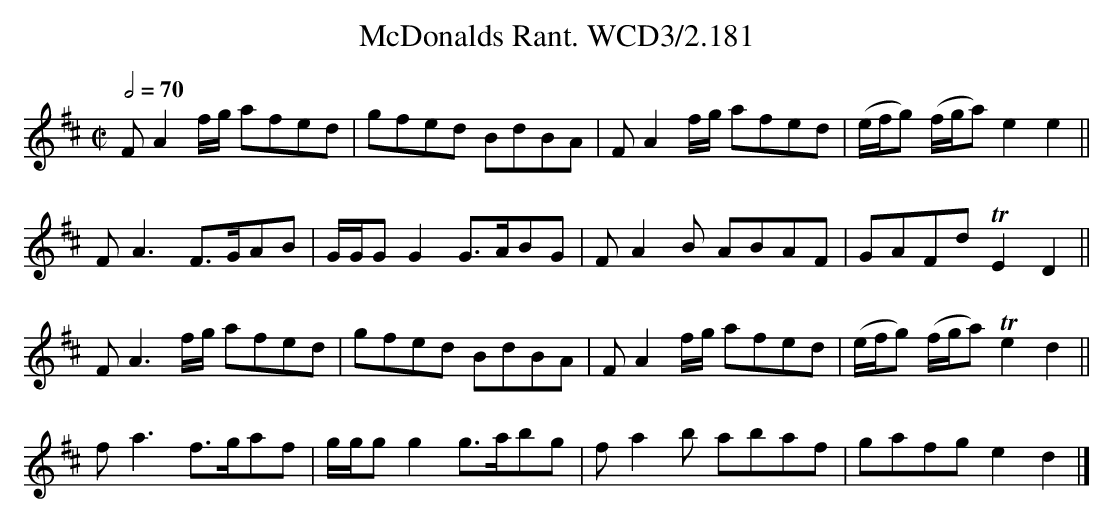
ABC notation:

X:1
T:McDonalds Rant. WCD3/2.181
M:C|
L:1/8
Q:1/2=70
U:t=!trill!
K:D
FA2f/g/ afed|gfed BdBA|FA2f/g/ afed|(e/f/g) (f/g/a)e2e2||
FA3 F>GAB|G/G/GG2 G>ABG|FA2B ABAF|GAFd tE2 D2||
FA3f/g/ afed|gfed BdBA|FA2f/g/ afed|(e/f/g) (f/g/a)te2d2||
fa3 f>gaf|g/g/gg2 g>abg|fa2b abaf|gafg e2d2|]
